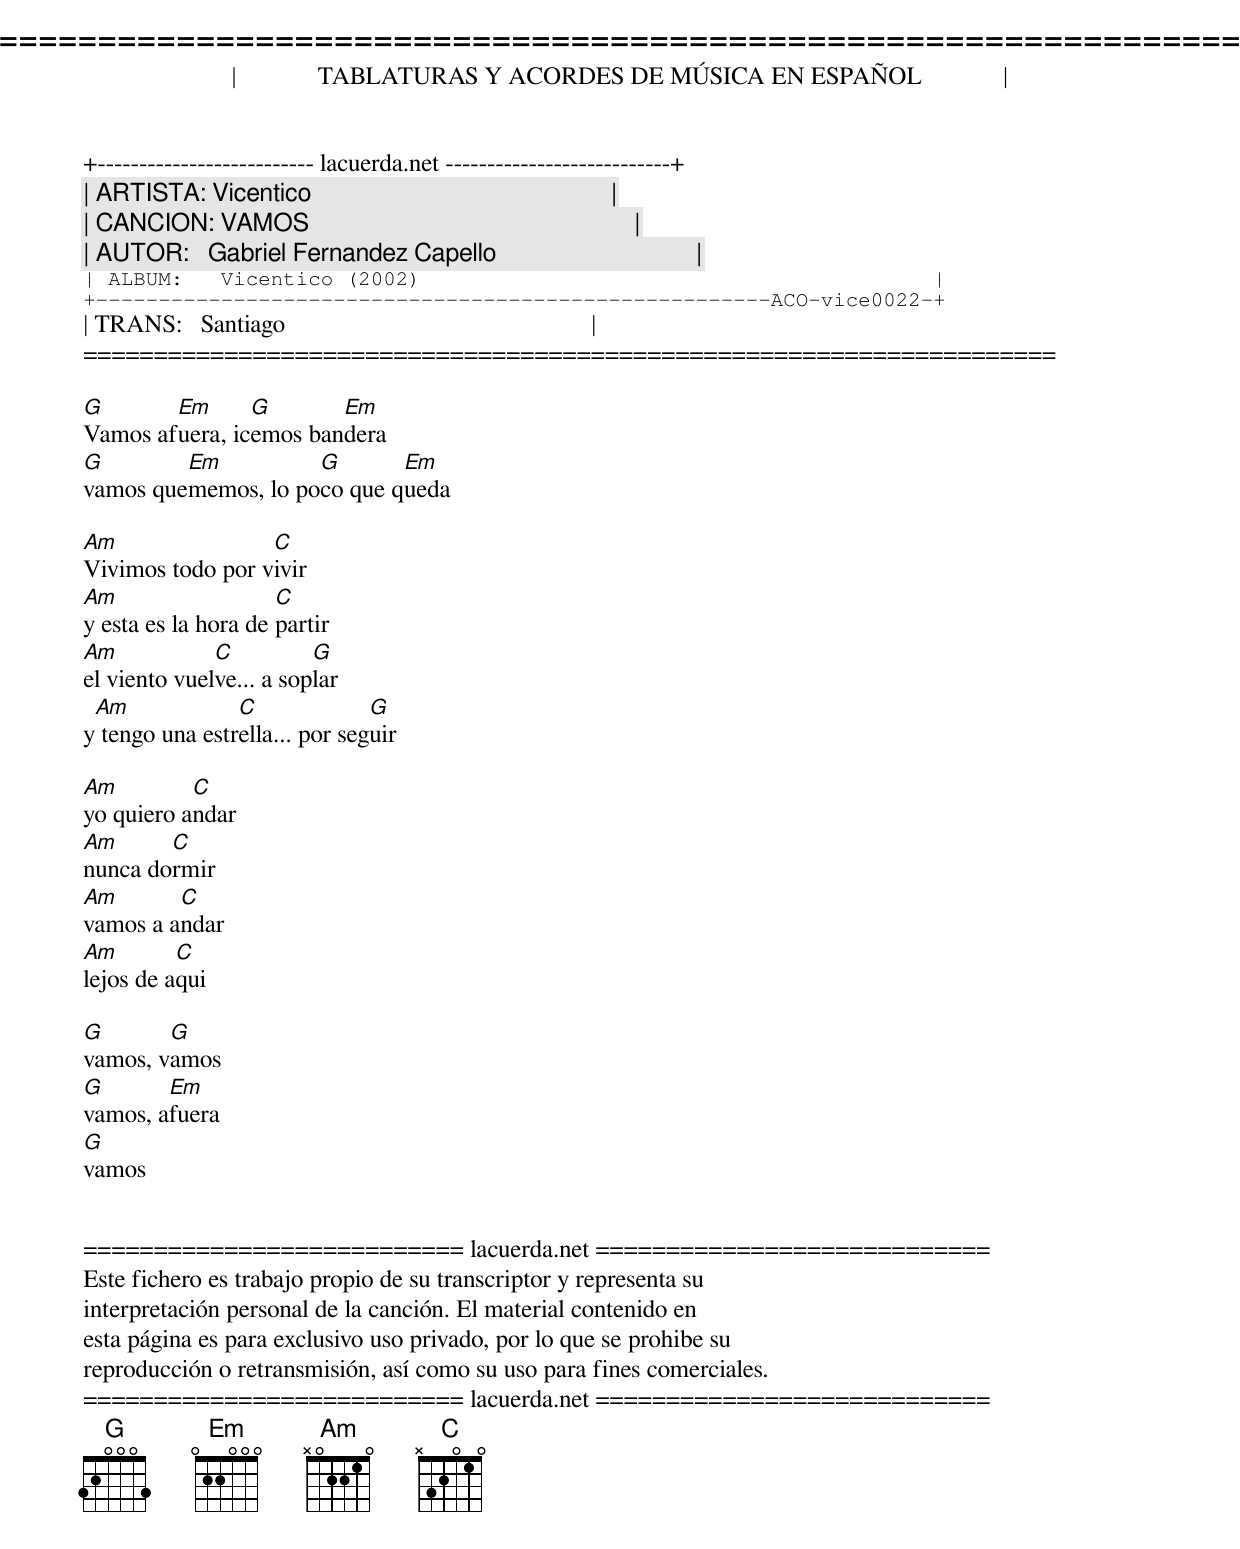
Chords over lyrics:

=====================================================================
|             TABLATURAS Y ACORDES DE MÚSICA EN ESPAÑOL             |
+-------------------------- lacuerda.net ---------------------------+
| ARTISTA: Vicentico                                                |
| CANCION: VAMOS                                                    |
| AUTOR:   Gabriel Fernandez Capello                                |
| ALBUM:   Vicentico (2002)                                         |
+------------------------------------------------------ACO-vice0022-+
| TRANS:   Santiago                                                 |
=====================================================================

G       Em      G       Em
Vamos afuera, icemos bandera
G        Em          G       Em
vamos quememos, lo poco que queda

Am                C
Vivimos todo por vivir
Am                   C
y esta es la hora de partir
Am            C          G
el viento vuelve... a soplar
 Am             C              G
y tengo una estrella... por seguir

Am         C
yo quiero andar
Am      C
nunca dormir
Am       C
vamos a andar
Am        C
lejos de aqui

G       G
vamos, vamos
G       Em
vamos, afuera
G
vamos


=========================== lacuerda.net ============================
Este fichero es trabajo propio de su transcriptor y representa su
interpretación personal de la canción. El material contenido en
esta página es para exclusivo uso privado, por lo que se prohibe su
reproducción o retransmisión, así como su uso para fines comerciales.
=========================== lacuerda.net ============================
